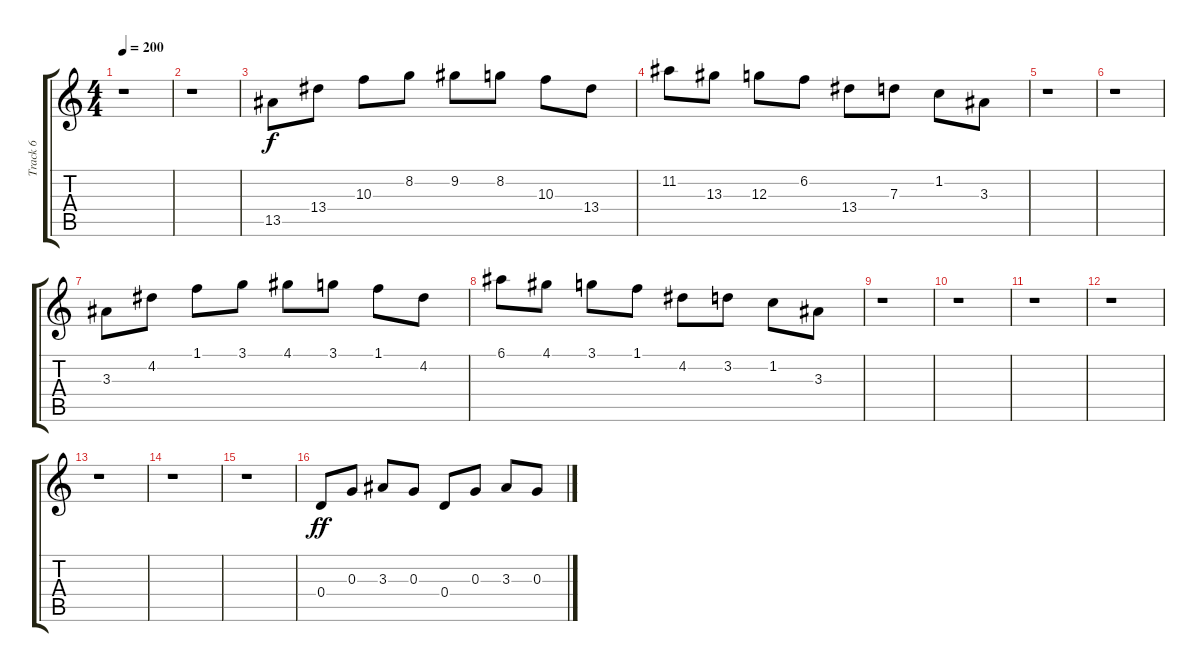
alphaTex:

\track ("Track 6" "Track 6") {instrument overdrivenguitar}
\staff {score tabs}
\tuning (E4 B3 G3 D3 A2 E2) {hide}
\ts (4 4)
\tempo 200
\clef g2
\ks c
r.1{dy f} |
r.1 |
13.5.8 13.4.8 10.3.8 8.2.8 9.2.8 8.2.8 10.3.8 13.4.8 |
11.2.8 13.3.8 12.3.8 6.2.8 13.4.8 7.3.8 1.2.8 3.3.8 |
r.1 |
r.1 |
3.3.8 4.2.8 1.1.8 3.1.8 4.1.8 3.1.8 1.1.8 4.2.8 |
6.1.8 4.1.8 3.1.8 1.1.8 4.2.8 3.2.8 1.2.8 3.3.8 |
r.1 |
r.1 |
r.1 |
r.1 |
r.1 |
r.1 |
r.1 |
0.4.8{dy ff} 0.3.8 3.3.8 0.3.8 0.4.8 0.3.8 3.3.8 0.3.8
